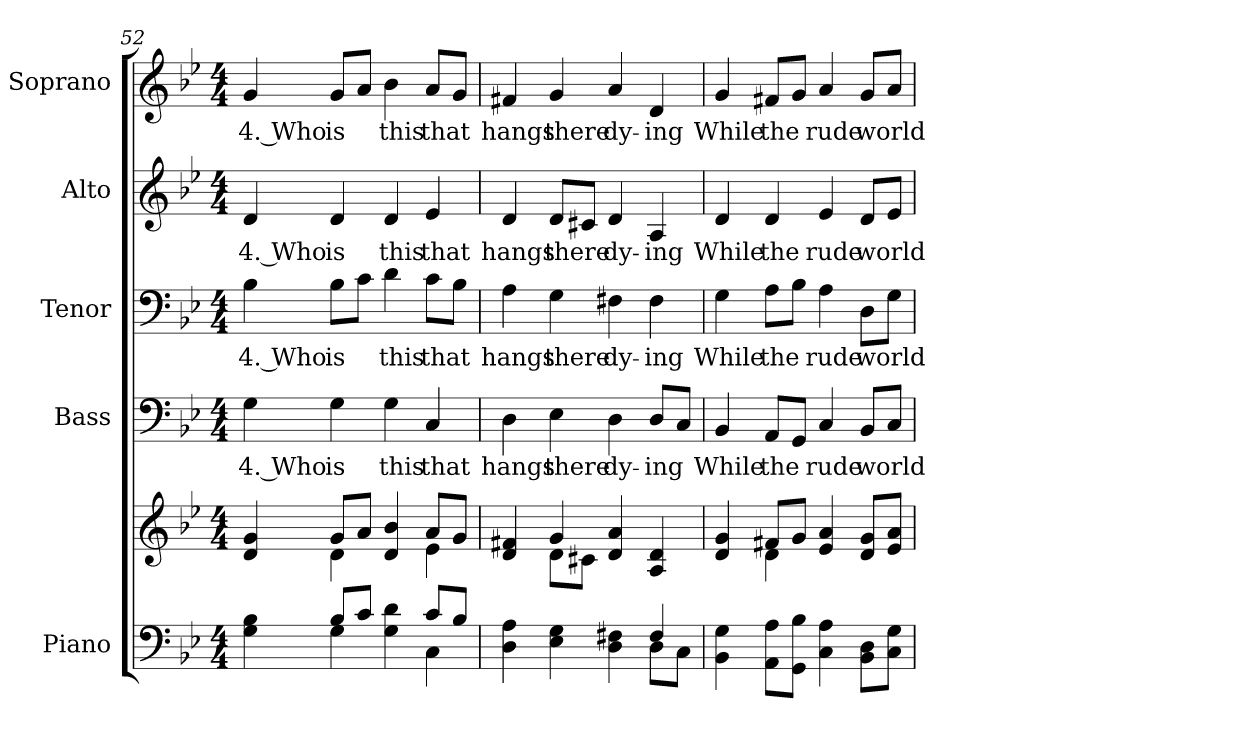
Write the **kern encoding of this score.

**kern	**kern	**kern	**text	**kern	**text	**kern	**text	**kern	**text
*part5	*part5	*part4	*part4	*part3	*part3	*part2	*part2	*part1	*part1
*staff6	*staff5	*staff4	*staff4	*staff3	*staff3	*staff2	*staff2	*staff1	*staff1
*I"Piano	*	*I"Bass	*	*I"Tenor	*	*I"Alto	*	*I"Soprano	*
*I'Pno.	*	*I'B.	*	*I'T.	*	*I'A.	*	*I'S.	*
*clefF4	*clefG2	*clefF4	*	*clefF4	*	*clefG2	*	*clefG2	*
*k[b-e-]	*k[b-e-]	*k[b-e-]	*	*k[b-e-]	*	*k[b-e-]	*	*k[b-e-]	*
*B-:	*B-:	*B-:	*	*B-:	*	*B-:	*	*B-:	*
*M4/4	*M4/4	*M4/4	*	*M4/4	*	*M4/4	*	*M4/4	*
=52	=52	=52	=52	=52	=52	=52	=52	=52	=52
*^	*^	*	*	*	*	*	*	*	*
!	!	!	!	!	!LO:LY:b:color=#000000	!	!	!	!	!	!
!	!	!	!	!	!	!	!LO:LY:b:color=#000000	!	!	!	!
!	!	!	!	!	!	!	!	!	!LO:LY:b:color=#000000	!	!
!	!	!	!	!	!	!	!	!	!	!	!LO:LY:b:color=#000000
4Gi\ 4B-i	4ryy	4di/ 4gi	4ryy	4Gi\	4. Who	4B-i\	4. Who	4di/	4. Who	4gi/	4. Who
!	!	!	!	!	!LO:LY:b:color=#000000	!	!	!	!	!	!
!	!	!	!	!	!	!	!LO:LY:b:color=#000000	!	!	!	!
!	!	!	!	!	!	!	!	!	!LO:LY:b:color=#000000	!	!
!	!	!	!	!	!	!	!	!	!	!	!LO:LY:b:color=#000000
8B-i/L	4Gi\	8gi/L	4di\	4Gi\	is	8B-i\L	is	4di/	is	8gi/L	is
8ci/J	.	8ai/J	.	.	.	8ci\J	.	.	.	8ai/J	.
!	!	!	!	!	!LO:LY:b:color=#000000	!	!	!	!	!	!
!	!	!	!	!	!	!	!LO:LY:b:color=#000000	!	!	!	!
!	!	!	!	!	!	!	!	!	!LO:LY:b:color=#000000	!	!
!	!	!	!	!	!	!	!	!	!	!	!LO:LY:b:color=#000000
4Gi\ 4di	4ryy	4di/ 4b-i	4ryy	4Gi\	this	4di\	this	4di/	this	4b-i\	this
!	!	!	!	!	!LO:LY:b:color=#000000	!	!	!	!	!	!
!	!	!	!	!	!	!	!LO:LY:b:color=#000000	!	!	!	!
!	!	!	!	!	!	!	!	!	!LO:LY:b:color=#000000	!	!
!	!	!	!	!	!	!	!	!	!	!	!LO:LY:b:color=#000000
8ci/L	4Ci\	8ai/L	4e-i\	4Ci/	that	8ci\L	that	4e-i/	that	8ai/L	that
8B-i/J	.	8gi/J	.	.	.	8B-i\J	.	.	.	8gi/J	.
!!LO:PB:g=z
=53	=53	=53	=53	=53	=53	=53	=53	=53	=53	=53	=53
!	!	!	!	!	!LO:LY:b:color=#000000	!	!	!	!	!	!
!	!	!	!	!	!	!	!LO:LY:b:color=#000000	!	!	!	!
!	!	!	!	!	!	!	!	!	!LO:LY:b:color=#000000	!	!
!	!	!	!	!	!	!	!	!	!	!	!LO:LY:b:color=#000000
4Di\ 4Ai	2ryy	4di/ 4f#Xi	4ryy	4Di\	hangs	4Ai\	hangs	4di/	hangs	4f#Xi/	hangs
!	!	!	!	!	!LO:LY:b:color=#000000	!	!	!	!	!	!
!	!	!	!	!	!	!	!LO:LY:b:color=#000000	!	!	!	!
!	!	!	!	!	!	!	!	!	!LO:LY:b:color=#000000	!	!
!	!	!	!	!	!	!	!	!	!	!	!LO:LY:b:color=#000000
4E-i\ 4Gi	.	4gi/	8di\L	4E-i\	there	4Gi\	there	8di/L	there	4gi/	there
.	.	.	8c#Xi\J	.	.	.	.	8c#Xi/J	.	.	.
!	!	!	!	!	!LO:LY:b:color=#000000	!	!	!	!	!	!
!	!	!	!	!	!	!	!LO:LY:b:color=#000000	!	!	!	!
!	!	!	!	!	!	!	!	!	!LO:LY:b:color=#000000	!	!
!	!	!	!	!	!	!	!	!	!	!	!LO:LY:b:color=#000000
4Di\ 4F#Xi	4ryy	4di/ 4ai	2ryy	4Di\	dy-	4F#Xi\	dy-	4di/	dy-	4ai/	dy-
!	!	!	!	!	!LO:LY:b:color=#000000	!	!	!	!	!	!
!	!	!	!	!	!	!	!LO:LY:b:color=#000000	!	!	!	!
!	!	!	!	!	!	!	!	!	!LO:LY:b:color=#000000	!	!
!	!	!	!	!	!	!	!	!	!	!	!LO:LY:b:color=#000000
4F#i/	8Di\L	4Ai/ 4di	.	8Di/L	-ing	4F#i\	-ing	4Ai/	-ing	4di/	-ing
.	8Ci\J	.	.	8Ci/J	.	.	.	.	.	.	.
*v	*v	*	*	*	*	*	*	*	*	*	*
=54	=54	=54	=54	=54	=54	=54	=54	=54	=54	=54
*^	*	*	*	*	*	*	*	*	*	*
!	!	!	!	!	!LO:LY:b:color=#000000	!	!	!	!	!	!
*v	*v	*	*	*	*	*	*	*	*	*	*
*^	*	*	*	*	*	*	*	*	*	*
!	!	!	!	!	!	!	!LO:LY:b:color=#000000	!	!	!	!
*v	*v	*	*	*	*	*	*	*	*	*	*
*^	*	*	*	*	*	*	*	*	*	*
!	!	!	!	!	!	!	!	!	!LO:LY:b:color=#000000	!	!
*v	*v	*	*	*	*	*	*	*	*	*	*
*^	*	*	*	*	*	*	*	*	*	*
!	!	!	!	!	!	!	!	!	!	!	!LO:LY:b:color=#000000
*v	*v	*	*	*	*	*	*	*	*	*	*
4BB-i\ 4Gi	4di/ 4gi	4ryy	4BB-i/	While	4Gi\	While	4di/	While	4gi/	While
!	!	!	!	!LO:LY:b:color=#000000	!	!	!	!	!	!
!	!	!	!	!	!	!LO:LY:b:color=#000000	!	!	!	!
!	!	!	!	!	!	!	!	!LO:LY:b:color=#000000	!	!
!	!	!	!	!	!	!	!	!	!	!LO:LY:b:color=#000000
8AAi\ 8AiL	8f#Xi/L	4di\	8AAi/L	the	8Ai\L	the	4di/	the	8f#Xi/L	the
8GGi\ 8B-iJ	8gi/J	.	8GGi/J	.	8B-i\J	.	.	.	8gi/J	.
!	!	!	!	!LO:LY:b:color=#000000	!	!	!	!	!	!
!	!	!	!	!	!	!LO:LY:b:color=#000000	!	!	!	!
!	!	!	!	!	!	!	!	!LO:LY:b:color=#000000	!	!
!	!	!	!	!	!	!	!	!	!	!LO:LY:b:color=#000000
4Ci\ 4Ai	4e-i/ 4ai	2ryy	4Ci/	rude	4Ai\	rude	4e-i/	rude	4ai/	rude
!	!	!	!	!LO:LY:b:color=#000000	!	!	!	!	!	!
!	!	!	!	!	!	!LO:LY:b:color=#000000	!	!	!	!
!	!	!	!	!	!	!	!	!LO:LY:b:color=#000000	!	!
!	!	!	!	!	!	!	!	!	!	!LO:LY:b:color=#000000
8BB-i\ 8DiL	8di/ 8giL	.	8BB-i/L	world	8Di\L	world	8di/L	world	8gi/L	world
8Ci\ 8GiJ	8e-i/ 8aiJ	.	8Ci/J	.	8Gi\J	.	8e-i/J	.	8ai/J	.
*	*v	*v	*	*	*	*	*	*	*	*
=	=	=	=	=	=	=	=	=	=
*-	*-	*-	*-	*-	*-	*-	*-	*-	*-
